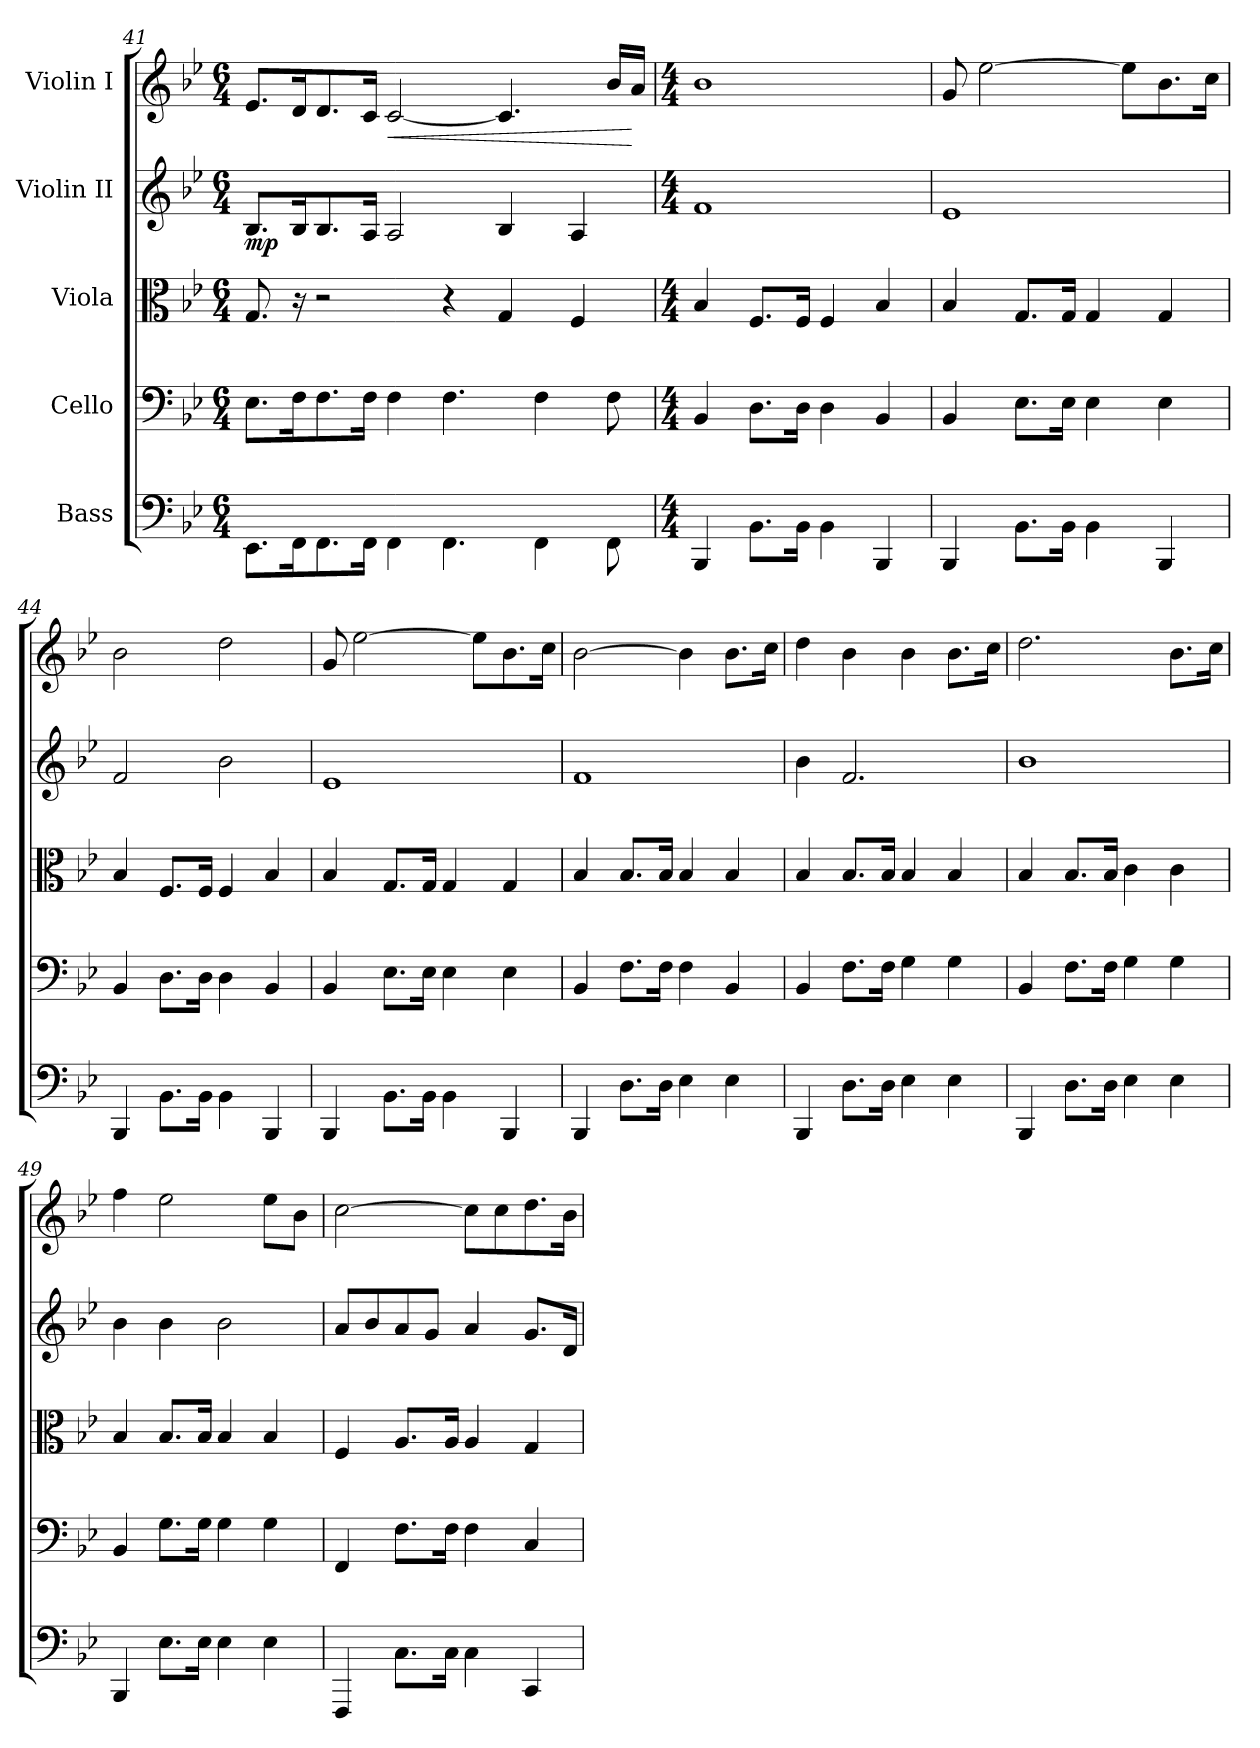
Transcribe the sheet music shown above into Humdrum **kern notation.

**kern	**kern	**kern	**kern	**dynam	**kern	**dynam
*part5	*part4	*part3	*part2	*part2	*part1	*part1
*staff5	*staff4	*staff3	*staff2	*staff2	*staff1	*staff1
*I"Bass	*I"Cello	*I"Viola	*I"Violin II	*	*I"Violin I	*
*clefF4	*clefF4	*clefC3	*clefG2	*	*clefG2	*
*ITrd7c12	*	*	*	*	*	*
*k[b-e-]	*k[b-e-]	*k[b-e-]	*k[b-e-]	*	*k[b-e-]	*
*B-:	*B-:	*B-:	*B-:	*	*B-:	*
*M6/4	*M6/4	*M6/4	*M6/4	*	*M6/4	*
=41	=41	=41	=41	=41	=41	=41
!	!	!	!	!LO:DY:b	!	!
8.EEE-\L	8.E-\L	8.G/	8.B-/L	mp	8.e-/L	.
16FFF\K	16F\K	16r	16B-/K	.	16d/K	.
8.FFF\	8.F\	2r	8.B-/	.	8.d/	.
16FFF\Jk	16F\Jk	.	16A/Jk	.	16c/Jk	.
!	!	!	!	!	!	!LO:HP:b
4FFF\	4F\	.	2A/	.	[2c/	<
4.FFF\	4.F\	4r	.	.	.	.
.	.	4G/	4B-/	.	4.c/]	.
4FFF\	4F\	.	.	.	.	.
.	.	4F/	4A/	.	.	.
8FFF\	8F\	.	.	.	16b-/LL	.
.	.	.	.	.	16a/JJ	[
!!LO:LB:g=z
=42	=42	=42	=42	=42	=42	=42
*M4/4	*M4/4	*M4/4	*M4/4	*	*M4/4	*
4BBBB-/	4BB-/	4B-/	1f	.	1b-	.
8.BBB-\L	8.D\L	8.F/L	.	.	.	.
16BBB-\Jk	16D\Jk	16F/Jk	.	.	.	.
4BBB-\	4D\	4F/	.	.	.	.
4BBBB-/	4BB-/	4B-/	.	.	.	.
=43	=43	=43	=43	=43	=43	=43
4BBBB-/	4BB-/	4B-/	1e-	.	8g/	.
.	.	.	.	.	[2ee-\	.
8.BBB-\L	8.E-\L	8.G/L	.	.	.	.
16BBB-\Jk	16E-\Jk	16G/Jk	.	.	.	.
4BBB-\	4E-\	4G/	.	.	.	.
.	.	.	.	.	8ee-\L]	.
4BBBB-/	4E-\	4G/	.	.	8.b-\	.
.	.	.	.	.	16cc\Jk	.
=44	=44	=44	=44	=44	=44	=44
4BBBB-/	4BB-/	4B-/	2f/	.	2b-\	.
8.BBB-\L	8.D\L	8.F/L	.	.	.	.
16BBB-\Jk	16D\Jk	16F/Jk	.	.	.	.
4BBB-\	4D\	4F/	2b-\	.	2dd\	.
4BBBB-/	4BB-/	4B-/	.	.	.	.
=45	=45	=45	=45	=45	=45	=45
4BBBB-/	4BB-/	4B-/	1e-	.	8g/	.
.	.	.	.	.	[2ee-\	.
8.BBB-\L	8.E-\L	8.G/L	.	.	.	.
16BBB-\Jk	16E-\Jk	16G/Jk	.	.	.	.
4BBB-\	4E-\	4G/	.	.	.	.
.	.	.	.	.	8ee-\L]	.
4BBBB-/	4E-\	4G/	.	.	8.b-\	.
.	.	.	.	.	16cc\Jk	.
=46	=46	=46	=46	=46	=46	=46
4BBBB-/	4BB-/	4B-/	1f	.	[2b-\	.
8.DD\L	8.F\L	8.B-/L	.	.	.	.
16DD\Jk	16F\Jk	16B-/Jk	.	.	.	.
4EE-\	4F\	4B-/	.	.	4b-\]	.
4EE-\	4BB-/	4B-/	.	.	8.b-\L	.
.	.	.	.	.	16cc\Jk	.
=47	=47	=47	=47	=47	=47	=47
4BBBB-/	4BB-/	4B-/	4b-\	.	4dd\	.
8.DD\L	8.F\L	8.B-/L	2.f/	.	4b-\	.
16DD\Jk	16F\Jk	16B-/Jk	.	.	.	.
4EE-\	4G\	4B-/	.	.	4b-\	.
4EE-\	4G\	4B-/	.	.	8.b-\L	.
.	.	.	.	.	16cc\Jk	.
=48	=48	=48	=48	=48	=48	=48
4BBBB-/	4BB-/	4B-/	1b-	.	2.dd\	.
8.DD\L	8.F\L	8.B-/L	.	.	.	.
16DD\Jk	16F\Jk	16B-/Jk	.	.	.	.
4EE-\	4G\	4c\	.	.	.	.
4EE-\	4G\	4c\	.	.	8.b-\L	.
.	.	.	.	.	16cc\Jk	.
!!LO:PB:g=z
=49	=49	=49	=49	=49	=49	=49
4BBBB-/	4BB-/	4B-/	4b-\	.	4ff\	.
8.EE-\L	8.G\L	8.B-/L	4b-\	.	2ee-\	.
16EE-\Jk	16G\Jk	16B-/Jk	.	.	.	.
4EE-\	4G\	4B-/	2b-\	.	.	.
4EE-\	4G\	4B-/	.	.	8ee-\L	.
.	.	.	.	.	8b-\J	.
=50	=50	=50	=50	=50	=50	=50
4FFFF/	4FF/	4F/	8a/L	.	[2cc\	.
.	.	.	8b-/	.	.	.
8.CC\L	8.F\L	8.A/L	8a/	.	.	.
.	.	.	8g/J	.	.	.
16CC\Jk	16F\Jk	16A/Jk	.	.	.	.
4CC\	4F\	4A/	4a/	.	8cc\L]	.
.	.	.	.	.	8cc\	.
4CCC/	4C/	4G/	8.g/L	.	8.dd\	.
.	.	.	16d/Jk	.	16b-\Jk	.
=	=	=	=	=	=	=
*-	*-	*-	*-	*-	*-	*-
